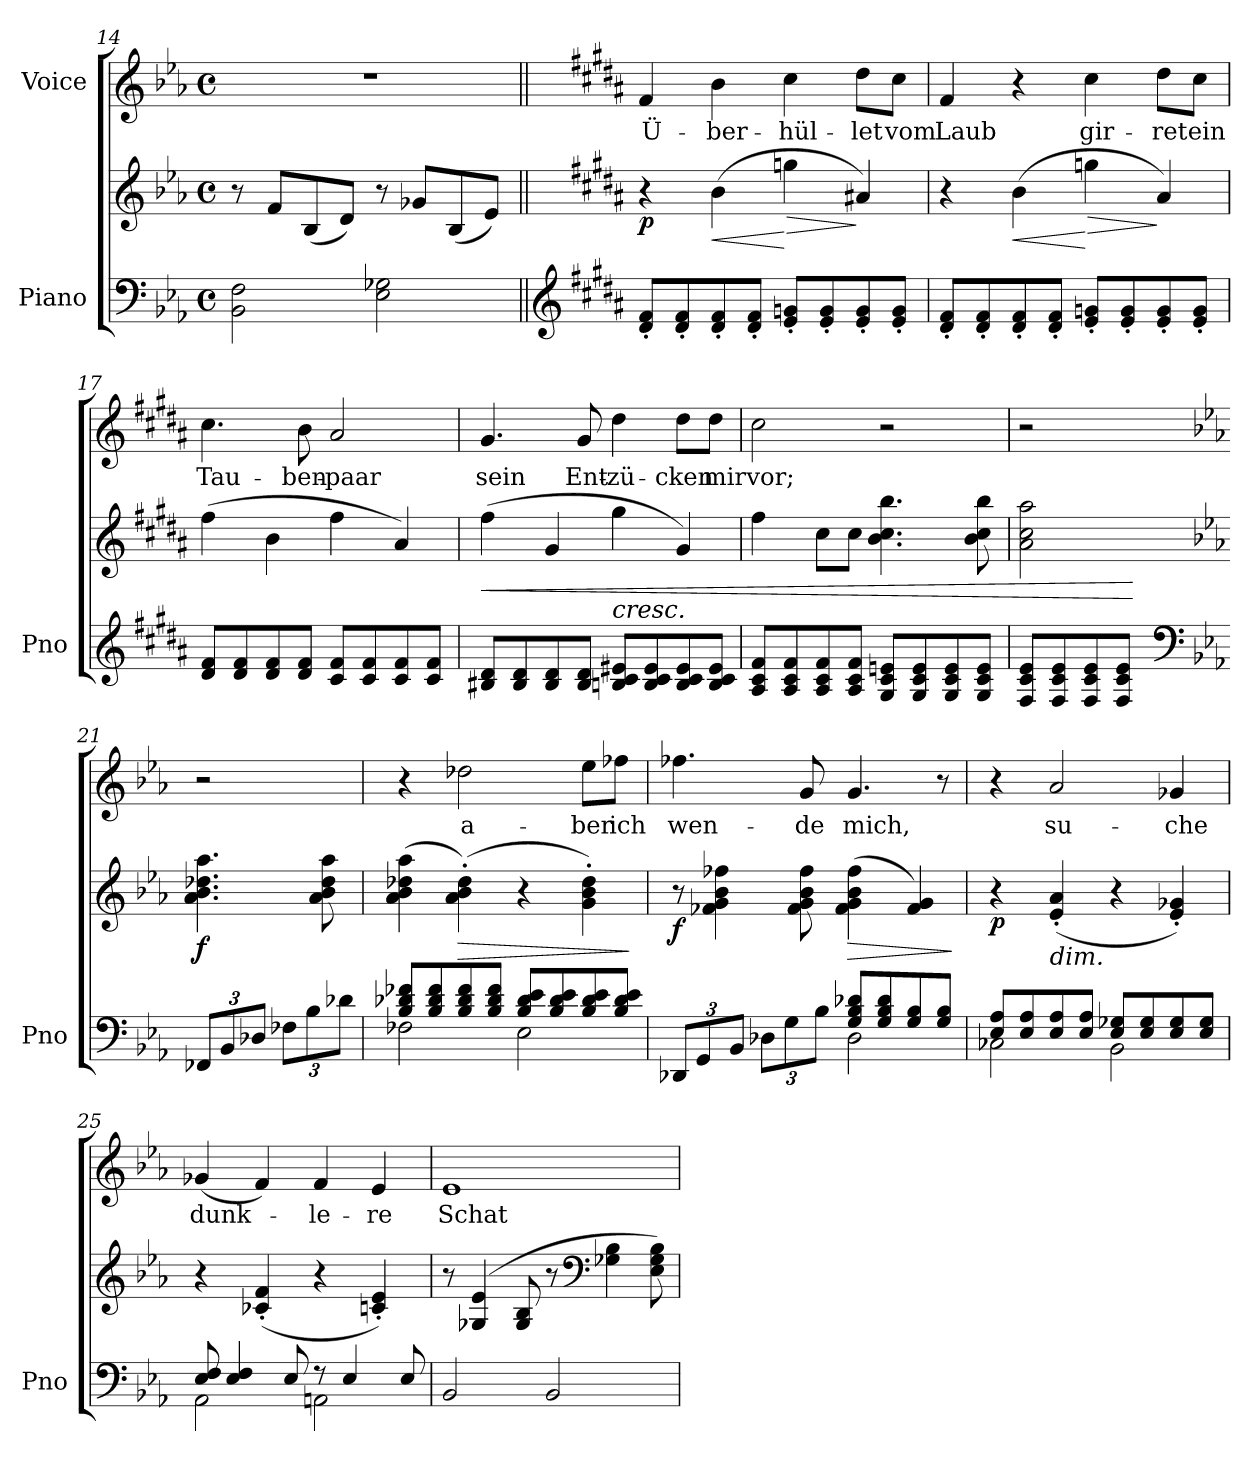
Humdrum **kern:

**kern	**kern	**dynam	**kern	**text
*part2	*part2	*part2	*part1	*part1
*staff3	*staff2	*staff2/3	*staff1	*staff1
*I"Piano	*	*	*I"Voice	*
*I'Pno	*	*	*	*
*clefF4	*clefG2	*	*clefG2	*
*k[b-e-a-]	*k[b-e-a-]	*	*k[b-e-a-]	*
*M4/4	*M4/4	*	*M4/4	*
*met(c)	*met(c)	*	*met(c)	*
=14	=14	=14	=14	=14
2BB-\ 2F\	8r	.	1r	.
.	8f/L	.	.	.
.	(8B-/	.	.	.
.	8d/J)	.	.	.
2E-\ 2G-X\	8r	.	.	.
.	8g-X/L	.	.	.
.	(8B-/	.	.	.
.	8e-/J)	.	.	.
!!LO:PB:g=z
=15||	=15||	=15||	=15||	=15||
*clefG2	*	*	*	*
*k[f#c#g#d#a#]	*k[f#c#g#d#a#]	*	*k[f#c#g#d#a#]	*
!	!	!LO:DY:b	!	!LO:LY:b
8d#/' 8f#/'L	4r	p	4f#/	Ü-
8d#/' 8f#/'	.	.	.	.
!	!	!LO:HP:b	!	!LO:LY:b
8d#/' 8f#/'	(4b\	<	4b\	-ber-
8d#/' 8f#/'J	.	.	.	.
!	!	!LO:HP:n=1:b	!	!LO:LY:b
8e/' 8gn/'L	4ggn\	[ >	4cc#\	-hül-
8e/' 8g/'	.	.	.	.
!	!	!	!	!LO:LY:b
8e/' 8g/'	4a#X/)	]	8dd#\L	-let
!	!	!	!	!LO:LY:b
8e/' 8g/'J	.	.	8cc#\J	vom
=16	=16	=16	=16	=16
!	!	!	!	!LO:LY:b
8d#/' 8f#/'L	4r	.	4f#/	Laub
8d#/' 8f#/'	.	.	.	.
!	!	!LO:HP:b	!	!
8d#/' 8f#/'	(4b\	<	4r	.
8d#/' 8f#/'J	.	.	.	.
!	!	!LO:HP:n=1:b	!	!LO:LY:b
8e/' 8gn/'L	4ggn\	[ >	4cc#\	gir-
8e/' 8g/'	.	.	.	.
!	!	!	!	!LO:LY:b
8e/' 8g/'	4a#/)	]	8dd#\L	-ret
!	!	!	!	!LO:LY:b
8e/' 8g/'J	.	.	8cc#\J	ein
=17	=17	=17	=17	=17
!	!	!	!	!LO:LY:b
8d#/ 8f#/L	(4ff#\	.	4.cc#\	Tau-
8d#/ 8f#/	.	.	.	.
8d#/ 8f#/	4b\	.	.	.
!	!	!	!	!LO:LY:b
8d#/ 8f#/J	.	.	8b\	-ben-
!	!	!	!	!LO:LY:b
8c#/ 8f#/L	4ff#\	.	2a#/	-paar
8c#/ 8f#/	.	.	.	.
8c#/ 8f#/	4a#/)	.	.	.
8c#/ 8f#/J	.	.	.	.
!!LO:LB:g=z
=18	=18	=18	=18	=18
!	!	!LO:HP:b	!	!LO:LY:b
8B#X/ 8d#/L	(4ff#\	<	4.g#/	sein
8B#/ 8d#/	.	.	.	.
8B#/ 8d#/	4g#/	.	.	.
!	!	!	!	!LO:LY:b
8B#/ 8d#/J	.	.	8g#/	Ent-
!	!LO:TX:b:i:t=cresc.	!	!	!
!	!	!	!	!LO:LY:b
8Bn/ 8c#/ 8e#X/L	4gg#\	.	4dd#\	-zü-
8B/ 8c#/ 8e#/	.	.	.	.
!	!	!	!	!LO:LY:b
8B/ 8c#/ 8e#/	4g#/)	.	8dd#\L	-cken
!	!	!	!	!LO:LY:b
8B/ 8c#/ 8e#/J	.	.	8dd#\J	mir
=19	=19	=19	=19	=19
!	!	!	!	!LO:LY:b
8A#/ 8c#/ 8f#/L	4ff#\	.	2cc#\	vor;
8A#/ 8c#/ 8f#/	.	.	.	.
8A#/ 8c#/ 8f#/	8cc#\L	.	.	.
8A#/ 8c#/ 8f#/J	8cc#\J	.	.	.
8G#/ 8c#/ 8en/L	4.b\ 4.cc#\ 4.bb\	.	2r	.
8G#/ 8c#/ 8e/	.	.	.	.
8G#/ 8c#/ 8e/	.	.	.	.
8G#/ 8c#/ 8e/J	8b\ 8cc#\ 8bb\	.	.	.
=20	=20	=20	=20	=20
8F#/ 8c#/ 8e/L	2a#\ 2cc#\ 2aa#\	.	2r	.
8F#/ 8c#/ 8e/	.	.	.	.
8F#/ 8c#/ 8e/	.	.	.	.
8F#/ 8c#/ 8e/J	.	.	.	.
.	.	[	.	.
=21-	=21-	=21-	=21-	=21-
*clefF4	*	*	*	*
*k[b-e-a-]	*k[b-e-a-]	*	*k[b-e-a-]	*
!	!	!LO:DY:b	!	!
12FF-X/L	4.a-\ 4.b-\ 4.dd-X\ 4.aa-\	f	2r	.
12BB-/	.	.	.	.
12D-X/J	.	.	.	.
*Xbrackettup	*	*	*	*
12F-X\L	.	.	.	.
12B-\	.	.	.	.
.	8a-\ 8b-\ 8dd-\ 8aa-\	.	.	.
12d-X\J	.	.	.	.
!!LO:LB:g=z
=22	=22	=22	=22	=22
*^	*	*	*	*
8B-/ 8d-X/ 8f-X/L	2F-X\	(4a-\ 4b-\ 4dd-X\ 4aa-\	.	4r	.
8B-/ 8d-/ 8f-/	.	.	.	.	.
!	!	!	!LO:HP:b	!	!LO:LY:b
8B-/ 8d-/ 8f-/	.	(4a-\' 4b-\' 4dd-\')	>	2dd-X\	a-
8B-/ 8d-/ 8f-/J	.	.	.	.	.
8B-/ 8d-/ 8e-/L	2E-\	4r	.	.	.
8B-/ 8d-/ 8e-/	.	.	.	.	.
!	!	!	!	!	!LO:LY:b
8B-/ 8d-/ 8e-/	.	4g\' 4b-\' 4dd-\')	.	8ee-\L	-ber
!	!	!	!	!	!LO:LY:b
8B-/ 8d-/ 8e-/J	.	.	.	8ff-X\J	ich
*v	*v	*	*	*	*
.	.	]	.	.
=23	=23	=23	=23	=23
*brackettup	*	*	*	*
*^	*	*	*	*
!	!	!	!LO:DY:b	!	!LO:LY:b
12DD-X/L	2ryy	8r	f	4.ff-X\	wen-
12GG/	.	.	.	.	.
.	.	4f-X\ 4g\ 4b-\ 4ff-X\	.	.	.
12BB-/J	.	.	.	.	.
*Xbrackettup	*	*	*	*	*
12D-X\L	.	.	.	.	.
12G\	.	.	.	.	.
!	!	!	!	!	!LO:LY:b
.	.	8f-\ 8g\ 8b-\ 8ff-\	.	8g/	-de
12B-\J	.	.	.	.	.
!	!	!	!LO:HP:b	!	!LO:LY:b
8G/ 8B-/ 8d-X/L	2D-\	(4f-\ 4g\ 4b-\ 4ff-\	>	4.g/	mich,
8G/ 8B-/ 8d-/	.	.	.	.	.
8G/ 8B-/	.	4f-/ 4g/)	.	.	.
8G/ 8B-/J	.	.	.	8r	.
*v	*v	*	*	*	*
.	.	]	.	.
=24	=24	=24	=24	=24
*^	*	*	*	*
!	!	!	!LO:DY:b	!	!
8E-/ 8A-/L	2C-X\	4r	p	4r	.
8E-/ 8A-/	.	.	.	.	.
!	!	!LO:TX:b:i:t=dim.	!	!	!
!	!	!	!	!	!LO:LY:b
8E-/ 8A-/	.	(4e-/'> 4a-/'>	.	2a-/	su-
8E-/ 8A-/J	.	.	.	.	.
8E-/ 8G-X/L	2BB-\	4r	.	.	.
8E-/ 8G-/	.	.	.	.	.
!	!	!	!	!	!LO:LY:b
8E-/ 8G-/	.	4e-/' 4g-X/')	.	4g-X/	-che
8E-/ 8G-/J	.	.	.	.	.
!!LO:LB:g=z
=25	=25	=25	=25	=25	=25
!	!	!	!	!	!LO:LY:b
8E-/ 8F/	2AA-\	4r	.	(4g-X/	dunk-
4E-/ 4F/	.	.	.	.	.
.	.	(4c-X/' 4f/'	.	4f/)	.
8E-/	.	.	.	.	.
!	!	!	!	!	!LO:LY:b
8r	2AAn\	4r	.	4f/	-le-
4E-/	.	.	.	.	.
!	!	!	!	!	!LO:LY:b
.	.	4cn/' 4e-/')	.	4e-/	-re
8E-/	.	.	.	.	.
*v	*v	*	*	*	*
=26	=26	=26	=26	=26
!	!	!	!	!LO:LY:b
2BB-/	8r	.	1e-	Schat-
.	(4G-X/ 4e-/	.	.	.
.	8G-/ 8B-/	.	.	.
2BB-/	8r	.	.	.
*	*clefF4	*	*	*
.	4G-X\ 4B-\	.	.	.
.	8E-\ 8G-\ 8B-\)	.	.	.
=	=	=	=	=
*-	*-	*-	*-	*-
